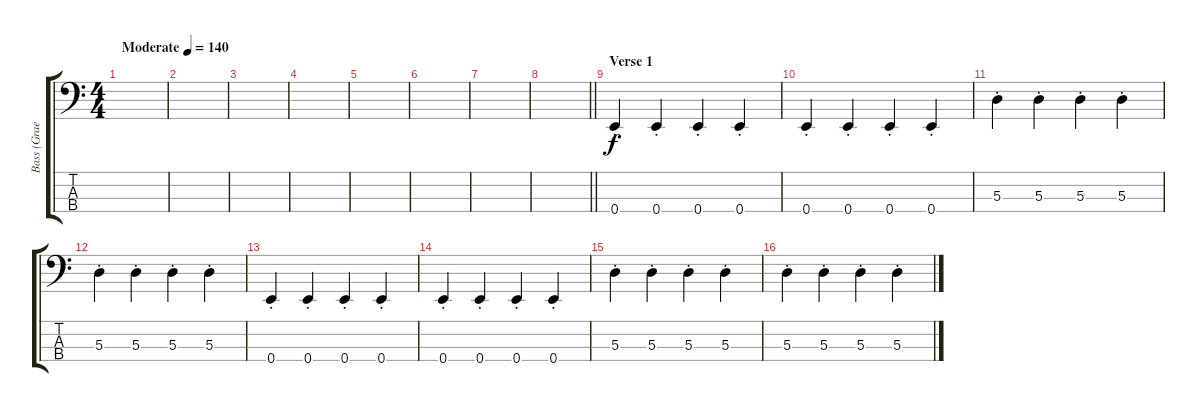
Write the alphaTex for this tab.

\track ("Bass (Graeme)" "Bass (Grae") {instrument electricbasspick}
\staff {score tabs}
\tuning (G2 D2 A1 E1) {hide}
\ts (4 4)
\tempo (140 "Moderate")
\clef f4
\ks c
|
|
|
|
|
|
|
\barLineRight lightlight
|
\section ("" "Verse 1")
0.4{st}.4 0.4{st}.4 0.4{st}.4 0.4{st}.4 |
0.4{st}.4 0.4{st}.4 0.4{st}.4 0.4{st}.4 |
5.3{st}.4 5.3{st}.4 5.3{st}.4 5.3{st}.4 |
5.3{st}.4 5.3{st}.4 5.3{st}.4 5.3{st}.4 |
0.4{st}.4 0.4{st}.4 0.4{st}.4 0.4{st}.4 |
0.4{st}.4 0.4{st}.4 0.4{st}.4 0.4{st}.4 |
5.3{st}.4 5.3{st}.4 5.3{st}.4 5.3{st}.4 |
5.3{st}.4 5.3{st}.4 5.3{st}.4 5.3{st}.4
